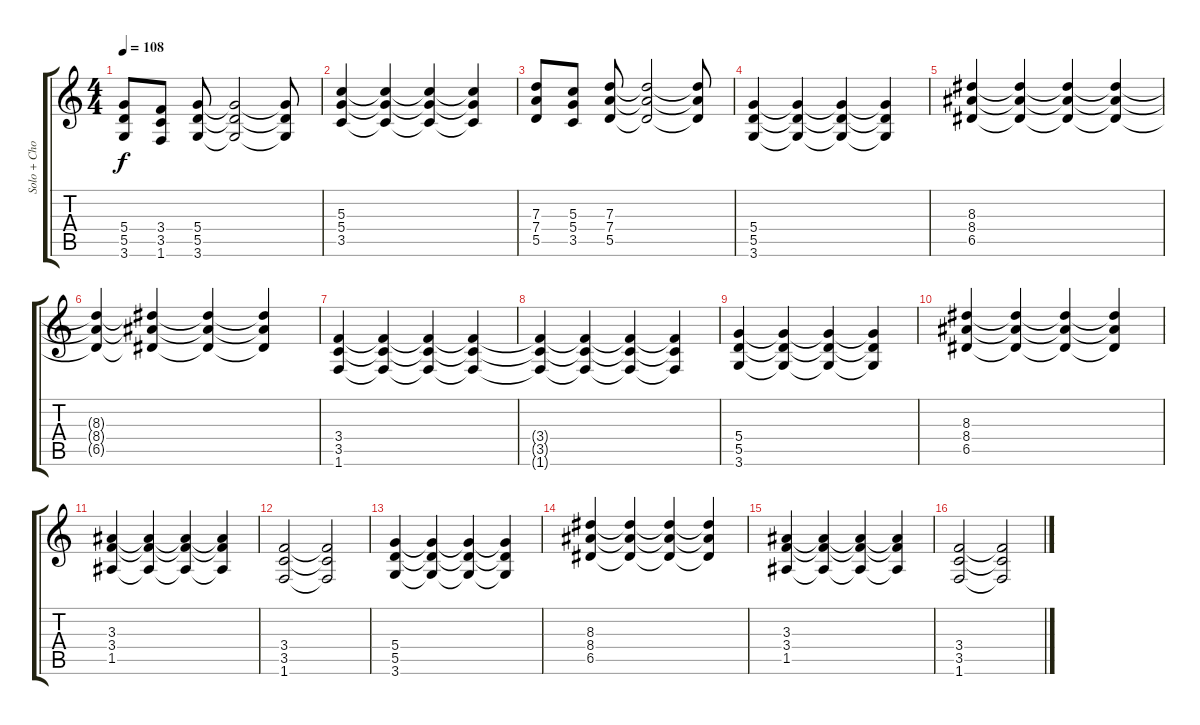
\track ("Solo + Chorus" "Solo + Cho") {instrument distortionguitar}
\staff {score tabs}
\tuning (E4 B3 G3 D3 A2 E2) {hide}
\ts (4 4)
\tempo 108
\clef g2
\ks c
(5.4 5.5 3.6).8{dy f} (3.4 3.5 1.6).8 (5.4 5.5 3.6).8 (5.4{t} 5.5{t} 3.6{t}).2 (5.4{t} 5.5{t} 3.6{t}).8 |
(5.3 5.4 3.5).4 (5.3{t} 5.4{t} 3.5{t}).4 (5.3{t} 5.4{t} 3.5{t}).4 (5.3{t} 5.4{t} 3.5{t}).4 |
(7.3 7.4 5.5).8 (5.3 5.4 3.5).8 (7.3 7.4 5.5).8 (7.3{t} 7.4{t} 5.5{t}).2 (7.3{t} 7.4{t} 5.5{t}).8 |
(5.4 5.5 3.6).4 (5.4{t} 5.5{t} 3.6{t}).4 (5.4{t} 5.5{t} 3.6{t}).4 (5.4{t} 5.5{t} 3.6{t}).4 |
(8.3 8.4 6.5).4 (8.3{t} 8.4{t} 6.5{t}).4 (8.3{t} 8.4{t} 6.5{t}).4 (8.3{t} 8.4{t} 6.5{t}).4 |
(8.3{t} 8.4{t} 6.5{t}).4 (8.3{t} 8.4{t} 6.5{t}).4 (8.3{t} 8.4{t} 6.5{t}).4 (8.3{t} 8.4{t} 6.5{t}).4 |
(3.4 3.5 1.6).4 (3.4{t} 3.5{t} 1.6{t}).4 (3.4{t} 3.5{t} 1.6{t}).4 (3.4{t} 3.5{t} 1.6{t}).4 |
(3.4{t} 3.5{t} 1.6{t}).4 (3.4{t} 3.5{t} 1.6{t}).4 (3.4{t} 3.5{t} 1.6{t}).4 (3.4{t} 3.5{t} 1.6{t}).4 |
(5.4 5.5 3.6).4 (5.4{t} 5.5{t} 3.6{t}).4 (5.4{t} 5.5{t} 3.6{t}).4 (5.4{t} 5.5{t} 3.6{t}).4 |
(8.3 8.4 6.5).4 (8.3{t} 8.4{t} 6.5{t}).4 (8.3{t} 8.4{t} 6.5{t}).4 (8.3{t} 8.4{t} 6.5{t}).4 |
(3.3 3.4 1.5).4 (3.3{t} 3.4{t} 1.5{t}).4 (3.3{t} 3.4{t} 1.5{t}).4 (3.3{t} 3.4{t} 1.5{t}).4 |
(3.4 3.5 1.6).2 (3.4{t} 3.5{t} 1.6{t}).2 |
(5.4 5.5 3.6).4 (5.4{t} 5.5{t} 3.6{t}).4 (5.4{t} 5.5{t} 3.6{t}).4 (5.4{t} 5.5{t} 3.6{t}).4 |
(8.3 8.4 6.5).4 (8.3{t} 8.4{t} 6.5{t}).4 (8.3{t} 8.4{t} 6.5{t}).4 (8.3{t} 8.4{t} 6.5{t}).4 |
(3.3 3.4 1.5).4 (3.3{t} 3.4{t} 1.5{t}).4 (3.3{t} 3.4{t} 1.5{t}).4 (3.3{t} 3.4{t} 1.5{t}).4 |
(3.4 3.5 1.6).2 (3.4{t} 3.5{t} 1.6{t}).2
